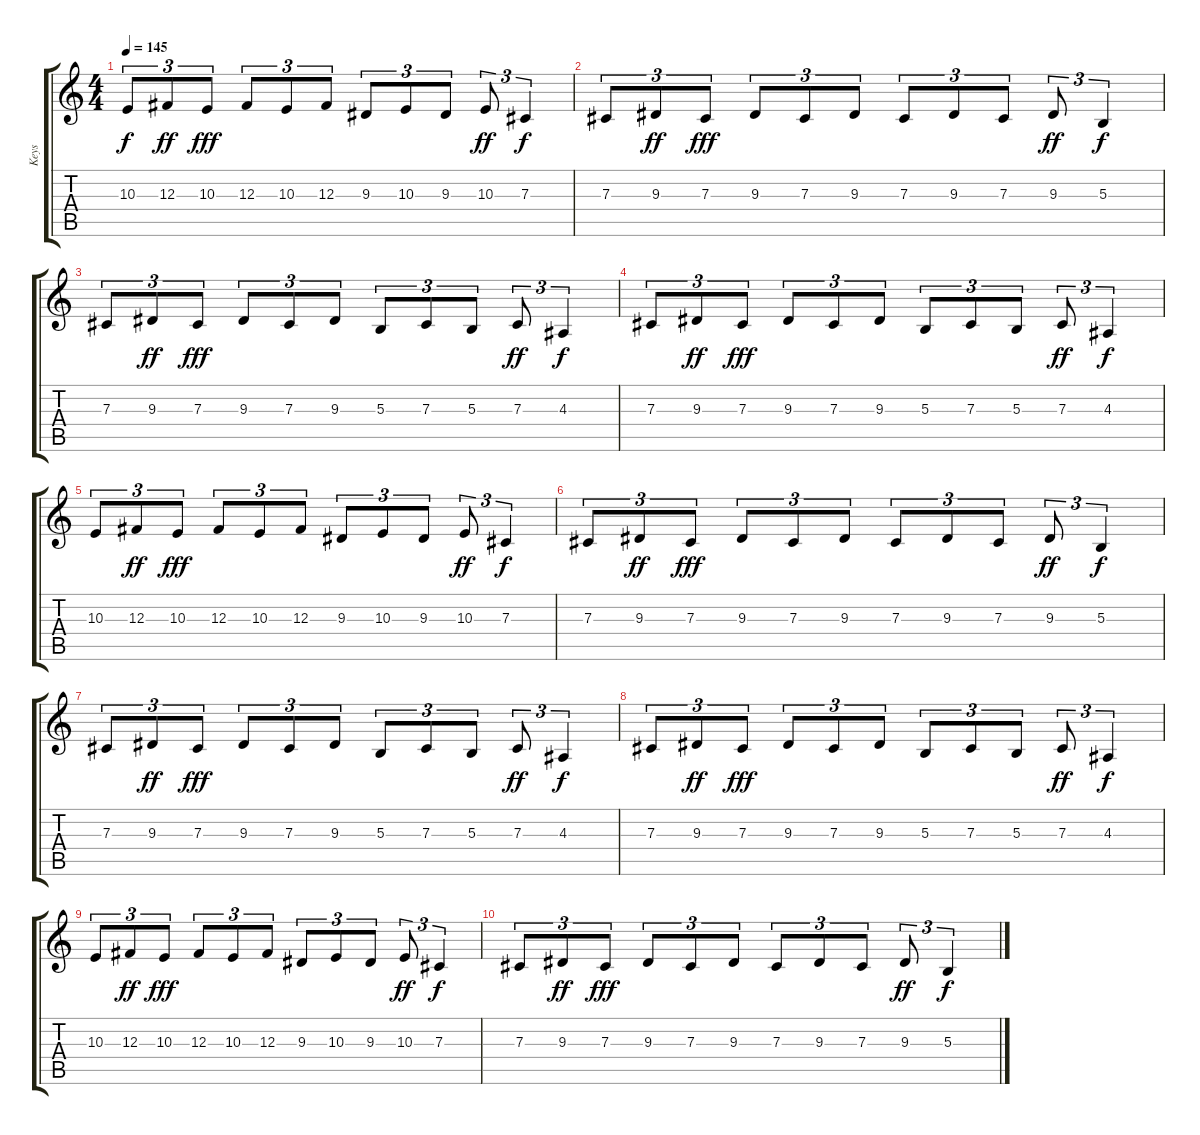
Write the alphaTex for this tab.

\track ("Keys" "Keys") {instrument lead2sawtooth}
\staff {score tabs}
\tuning (Eb4 Bb3 Gb3 Db3 Ab2 Eb2) {hide}
\ts (4 4)
\tempo 145
\clef g2
\ks c
10.3.8{tu (3 2) dy f} 12.3.8{tu (3 2) dy ff} 10.3.8{tu (3 2) dy fff} 12.3.8{tu (3 2)} 10.3.8{tu (3 2)} 12.3.8{tu (3 2)} 9.3.8{tu (3 2)} 10.3.8{tu (3 2)} 9.3.8{tu (3 2)} 10.3.8{tu (3 2) dy ff} 7.3.4{tu (3 2) dy f} |
7.3.8{tu (3 2)} 9.3.8{tu (3 2) dy ff} 7.3.8{tu (3 2) dy fff} 9.3.8{tu (3 2)} 7.3.8{tu (3 2)} 9.3.8{tu (3 2)} 7.3.8{tu (3 2)} 9.3.8{tu (3 2)} 7.3.8{tu (3 2)} 9.3.8{tu (3 2) dy ff} 5.3.4{tu (3 2) dy f} |
7.3.8{tu (3 2) volume 14 instrument churchorgan} 9.3.8{tu (3 2) dy ff} 7.3.8{tu (3 2) dy fff} 9.3.8{tu (3 2)} 7.3.8{tu (3 2)} 9.3.8{tu (3 2)} 5.3.8{tu (3 2)} 7.3.8{tu (3 2)} 5.3.8{tu (3 2)} 7.3.8{tu (3 2) dy ff} 4.3.4{tu (3 2) dy f} |
7.3.8{tu (3 2)} 9.3.8{tu (3 2) dy ff} 7.3.8{tu (3 2) dy fff} 9.3.8{tu (3 2)} 7.3.8{tu (3 2)} 9.3.8{tu (3 2)} 5.3.8{tu (3 2)} 7.3.8{tu (3 2)} 5.3.8{tu (3 2)} 7.3.8{tu (3 2) dy ff} 4.3.4{tu (3 2) dy f} |
10.3.8{tu (3 2)} 12.3.8{tu (3 2) dy ff} 10.3.8{tu (3 2) dy fff} 12.3.8{tu (3 2)} 10.3.8{tu (3 2)} 12.3.8{tu (3 2)} 9.3.8{tu (3 2)} 10.3.8{tu (3 2)} 9.3.8{tu (3 2)} 10.3.8{tu (3 2) dy ff} 7.3.4{tu (3 2) dy f} |
7.3.8{tu (3 2)} 9.3.8{tu (3 2) dy ff} 7.3.8{tu (3 2) dy fff} 9.3.8{tu (3 2)} 7.3.8{tu (3 2)} 9.3.8{tu (3 2)} 7.3.8{tu (3 2)} 9.3.8{tu (3 2)} 7.3.8{tu (3 2)} 9.3.8{tu (3 2) dy ff} 5.3.4{tu (3 2) dy f} |
7.3.8{tu (3 2)} 9.3.8{tu (3 2) dy ff} 7.3.8{tu (3 2) dy fff} 9.3.8{tu (3 2)} 7.3.8{tu (3 2)} 9.3.8{tu (3 2)} 5.3.8{tu (3 2)} 7.3.8{tu (3 2)} 5.3.8{tu (3 2)} 7.3.8{tu (3 2) dy ff} 4.3.4{tu (3 2) dy f} |
7.3.8{tu (3 2)} 9.3.8{tu (3 2) dy ff} 7.3.8{tu (3 2) dy fff} 9.3.8{tu (3 2)} 7.3.8{tu (3 2)} 9.3.8{tu (3 2)} 5.3.8{tu (3 2)} 7.3.8{tu (3 2)} 5.3.8{tu (3 2)} 7.3.8{tu (3 2) dy ff} 4.3.4{tu (3 2) dy f} |
10.3.8{tu (3 2)} 12.3.8{tu (3 2) dy ff} 10.3.8{tu (3 2) dy fff} 12.3.8{tu (3 2)} 10.3.8{tu (3 2)} 12.3.8{tu (3 2)} 9.3.8{tu (3 2)} 10.3.8{tu (3 2)} 9.3.8{tu (3 2)} 10.3.8{tu (3 2) dy ff} 7.3.4{tu (3 2) dy f} |
7.3.8{tu (3 2)} 9.3.8{tu (3 2) dy ff} 7.3.8{tu (3 2) dy fff} 9.3.8{tu (3 2)} 7.3.8{tu (3 2)} 9.3.8{tu (3 2)} 7.3.8{tu (3 2)} 9.3.8{tu (3 2)} 7.3.8{tu (3 2)} 9.3.8{tu (3 2) dy ff} 5.3.4{tu (3 2) dy f}
